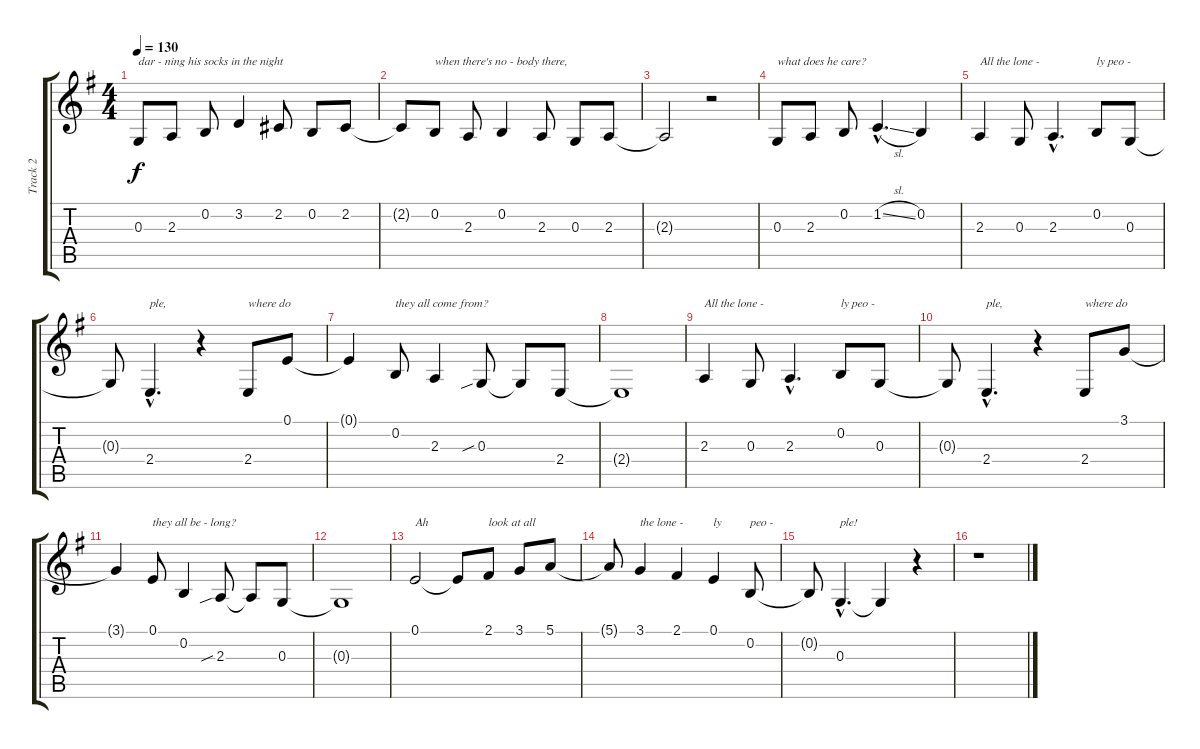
\track ("Track 2" "Track 2") {instrument clarinet}
\staff {score tabs}
\tuning (E4 B3 G3 D3 A2 E2) {hide}
\ts (4 4)
\tempo 130
\clef g2
\ks eminor
0.3.8{txt "dar - ning his socks in the night" dy f} 2.3.8 0.2.8 3.2.4 2.2.8 0.2.8 2.2.8 |
2.2{t}.8 0.2.8{txt "when there's no - body there,"} 2.3.8 0.2.4 2.3.8 0.3.8 2.3.8 |
2.3{t}.2 r.2 |
0.3.8{txt "what does he care?"} 2.3.8 0.2.8 1.2{sl hac}.4{d} 0.2.4 |
2.3.4{txt "All the lone -"} 0.3.8 2.3{hac}.4{d} 0.2.8{txt "ly peo -"} 0.3.8 |
0.3{t}.8 2.4{hac}.4{d txt "ple,"} r.4 2.4.8{txt "where do"} 0.1.8 |
0.1{t}.4 0.2.8{txt "they all come from?"} 2.3.4 0.3{sib}.8 0.3{t}.8 2.4.8 |
2.4{t}.1 |
2.3.4{txt "All the lone -"} 0.3.8 2.3{hac}.4{d} 0.2.8{txt "ly peo -"} 0.3.8 |
0.3{t}.8 2.4{hac}.4{d txt "ple,"} r.4 2.4.8{txt "where do"} 3.1.8 |
3.1{t}.4 0.1.8{txt "they all be - long?"} 0.2.4 2.3{sib}.8 2.3{t}.8 0.3.8 |
0.3{t}.1 |
0.1.2{txt "Ah"} 0.1{t}.8 2.1.8{txt "look at all"} 3.1.8 5.1.8 |
5.1{t}.8 3.1.4{txt "the lone -"} 2.1.4 0.1.4{txt "ly"} 0.2.8{txt "peo -"} |
0.2{t}.8 0.3{hac}.4{d txt "ple!"} 0.3{t}.4 r.4 |
r.1
